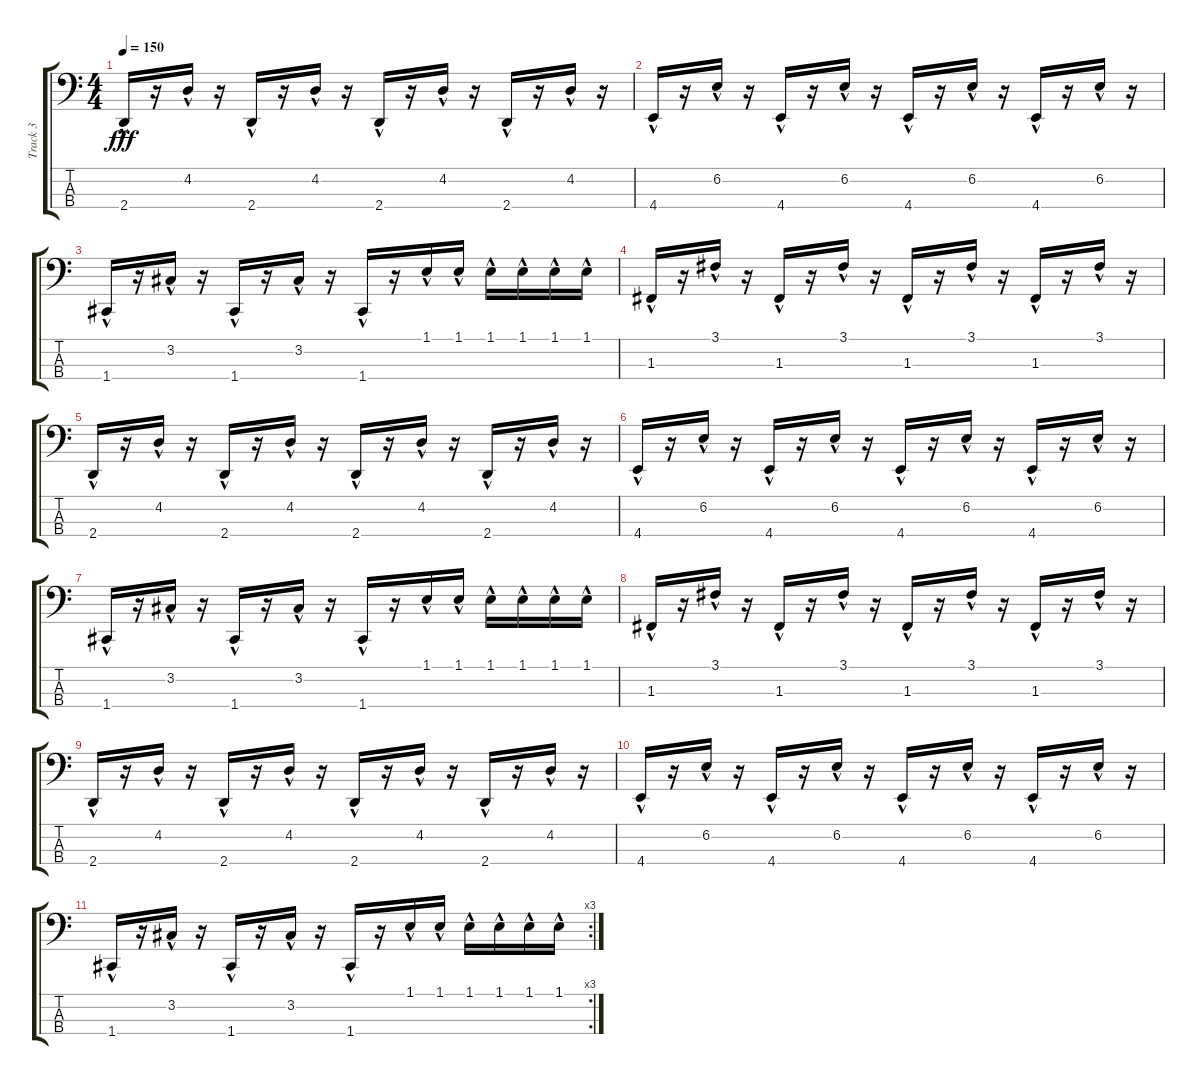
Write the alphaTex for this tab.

\track ("Track 3" "Track 3") {instrument electricbasspick}
\staff {score tabs}
\tuning (Eb2 Bb1 F1 C1) {hide}
\ts (4 4)
\tempo 150
\clef f4
\ks c
2.4{hac}.16{dy fff} r.16 4.2{hac}.16 r.16 2.4{hac}.16 r.16 4.2{hac}.16 r.16 2.4{hac}.16 r.16 4.2{hac}.16 r.16 2.4{hac}.16 r.16 4.2{hac}.16 r.16 |
4.4{hac}.16 r.16 6.2{hac}.16 r.16 4.4{hac}.16 r.16 6.2{hac}.16 r.16 4.4{hac}.16 r.16 6.2{hac}.16 r.16 4.4{hac}.16 r.16 6.2{hac}.16 r.16 |
1.4{hac}.16 r.16 3.2{hac}.16 r.16 1.4{hac}.16 r.16 3.2{hac}.16 r.16 1.4{hac}.16 r.16 1.1{hac}.16 1.1{hac}.16 1.1{hac}.16 1.1{hac}.16 1.1{hac}.16 1.1{hac}.16 |
1.3{hac}.16 r.16 3.1{hac}.16 r.16 1.3{hac}.16 r.16 3.1{hac}.16 r.16 1.3{hac}.16 r.16 3.1{hac}.16 r.16 1.3{hac}.16 r.16 3.1{hac}.16 r.16 |
2.4{hac}.16 r.16 4.2{hac}.16 r.16 2.4{hac}.16 r.16 4.2{hac}.16 r.16 2.4{hac}.16 r.16 4.2{hac}.16 r.16 2.4{hac}.16 r.16 4.2{hac}.16 r.16 |
4.4{hac}.16 r.16 6.2{hac}.16 r.16 4.4{hac}.16 r.16 6.2{hac}.16 r.16 4.4{hac}.16 r.16 6.2{hac}.16 r.16 4.4{hac}.16 r.16 6.2{hac}.16 r.16 |
1.4{hac}.16 r.16 3.2{hac}.16 r.16 1.4{hac}.16 r.16 3.2{hac}.16 r.16 1.4{hac}.16 r.16 1.1{hac}.16 1.1{hac}.16 1.1{hac}.16 1.1{hac}.16 1.1{hac}.16 1.1{hac}.16 |
1.3{hac}.16 r.16 3.1{hac}.16 r.16 1.3{hac}.16 r.16 3.1{hac}.16 r.16 1.3{hac}.16 r.16 3.1{hac}.16 r.16 1.3{hac}.16 r.16 3.1{hac}.16 r.16 |
2.4{hac}.16 r.16 4.2{hac}.16 r.16 2.4{hac}.16 r.16 4.2{hac}.16 r.16 2.4{hac}.16 r.16 4.2{hac}.16 r.16 2.4{hac}.16 r.16 4.2{hac}.16 r.16 |
4.4{hac}.16 r.16 6.2{hac}.16 r.16 4.4{hac}.16 r.16 6.2{hac}.16 r.16 4.4{hac}.16 r.16 6.2{hac}.16 r.16 4.4{hac}.16 r.16 6.2{hac}.16 r.16 |
\rc 3
1.4{hac}.16 r.16 3.2{hac}.16 r.16 1.4{hac}.16 r.16 3.2{hac}.16 r.16 1.4{hac}.16 r.16 1.1{hac}.16 1.1{hac}.16 1.1{hac}.16 1.1{hac}.16 1.1{hac}.16 1.1{hac}.16
